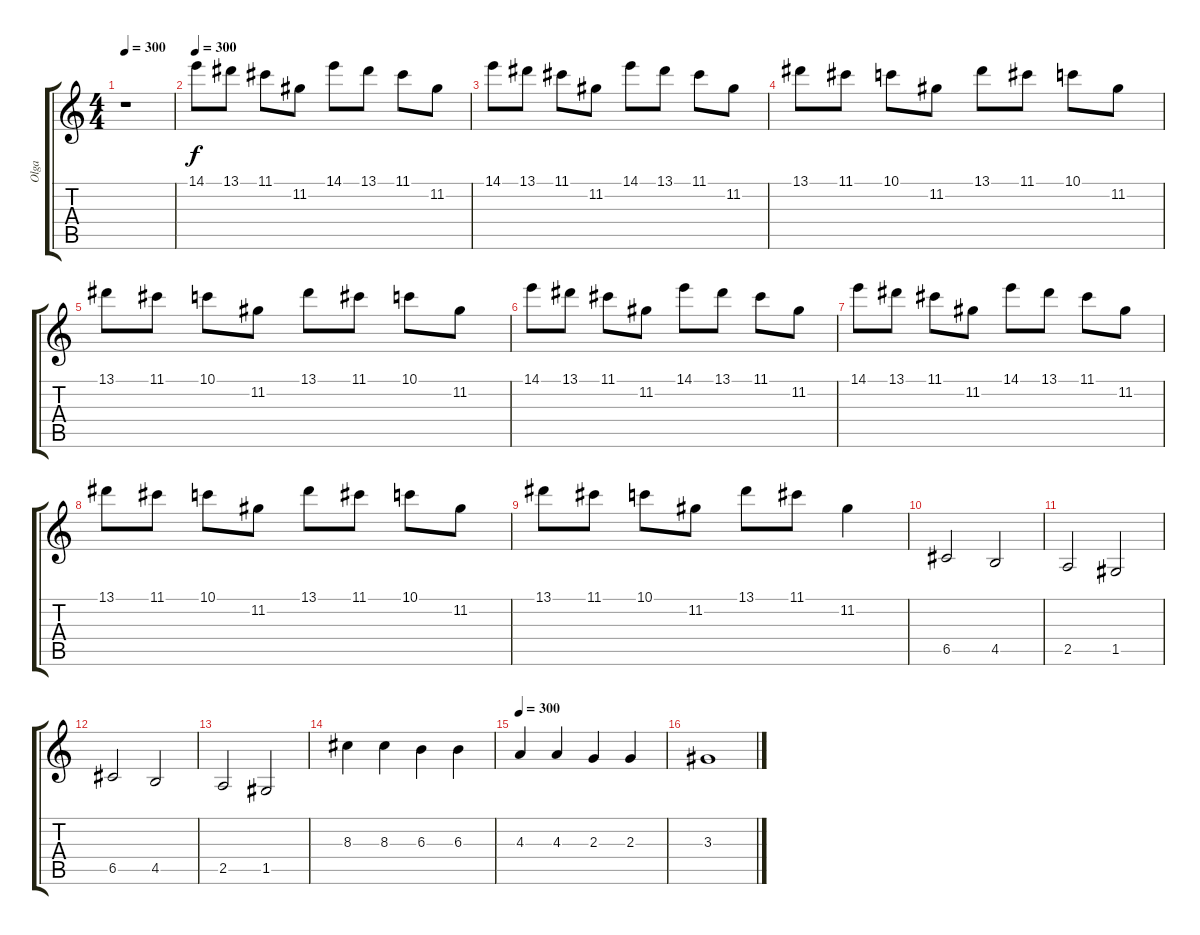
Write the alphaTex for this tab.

\track ("Olga" "Olga") {instrument overdrivenguitar}
\staff {score tabs}
\tuning (D4 A3 F3 C3 G2 D2) {hide}
\ts (4 4)
\tempo 300
\clef g2
\ks c
r.1{dy f} |
\tempo 300
14.1.8 13.1.8 11.1.8 11.2.8 14.1.8 13.1.8 11.1.8 11.2.8 |
14.1.8 13.1.8 11.1.8 11.2.8 14.1.8 13.1.8 11.1.8 11.2.8 |
13.1.8 11.1.8 10.1.8 11.2.8 13.1.8 11.1.8 10.1.8 11.2.8 |
13.1.8 11.1.8 10.1.8 11.2.8 13.1.8 11.1.8 10.1.8 11.2.8 |
14.1.8 13.1.8 11.1.8 11.2.8 14.1.8 13.1.8 11.1.8 11.2.8 |
14.1.8 13.1.8 11.1.8 11.2.8 14.1.8 13.1.8 11.1.8 11.2.8 |
13.1.8 11.1.8 10.1.8 11.2.8 13.1.8 11.1.8 10.1.8 11.2.8 |
13.1.8 11.1.8 10.1.8 11.2.8 13.1.8 11.1.8 11.2.4 |
6.5.2 4.5.2 |
2.5.2 1.5.2 |
6.5.2 4.5.2 |
2.5.2 1.5.2 |
8.3.4 8.3.4 6.3.4 6.3.4 |
\tempo 300
4.3.4 4.3.4 2.3.4 2.3.4 |
3.3.1
